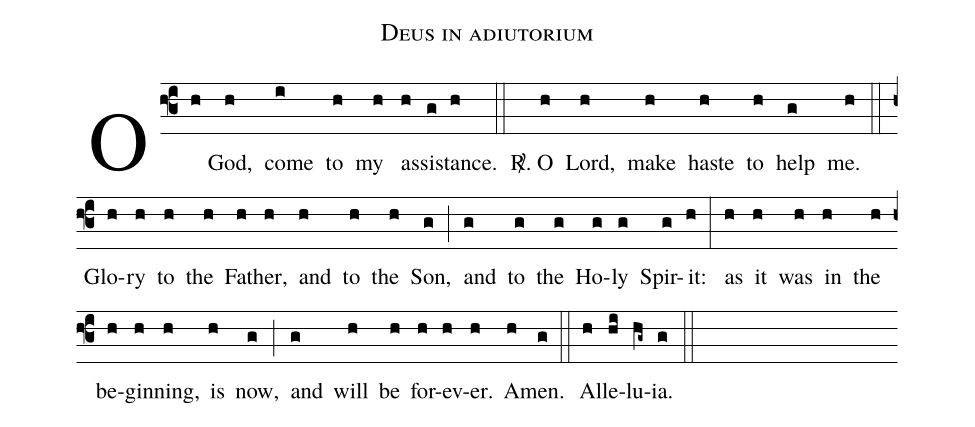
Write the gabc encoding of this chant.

name:Deus in adiutorium;
%%
(f3)

O(h) God,(h) come(i) to(h) my(h) as(h)sis(g)tance.(h) (::)

<sp>R/</sp>. {O}(h) Lord,(h) make(h) haste(h) to(h) help(g) me.(h) (::)

Glo(h)ry(h) to(h) the(h) Fa(h)ther,(h) and(h) to(h) the(h) Son,(g) (;) and(g) to(g) the(g) Ho(g)ly(g) Spir(g)it:(h) (:)

as(h) it(h) was(h) in(h) the(h) be(h)gin(h)ning,(h) is(h) now,(g) (;) and(g) will(h) be(h) for(h)ev(h)er.(h) A(h)men.(g) (::)

Al(h)le(hi)lu(hg~)ia.(g) (::)
